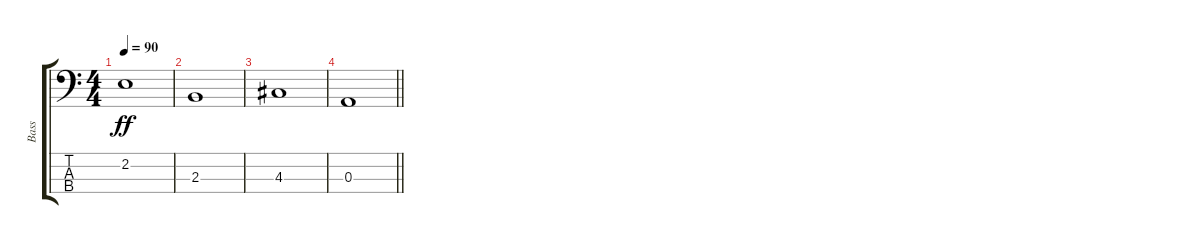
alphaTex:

\track ("Bass" "Bass") {instrument electricbassfinger}
\staff {score tabs}
\tuning (G2 D2 A1 E1) {hide}
\ts (4 4)
\tempo 90
\clef f4
\ks c
2.2.1{dy ff} |
2.3.1 |
4.3.1 |
\barLineRight lightlight
0.3.1
